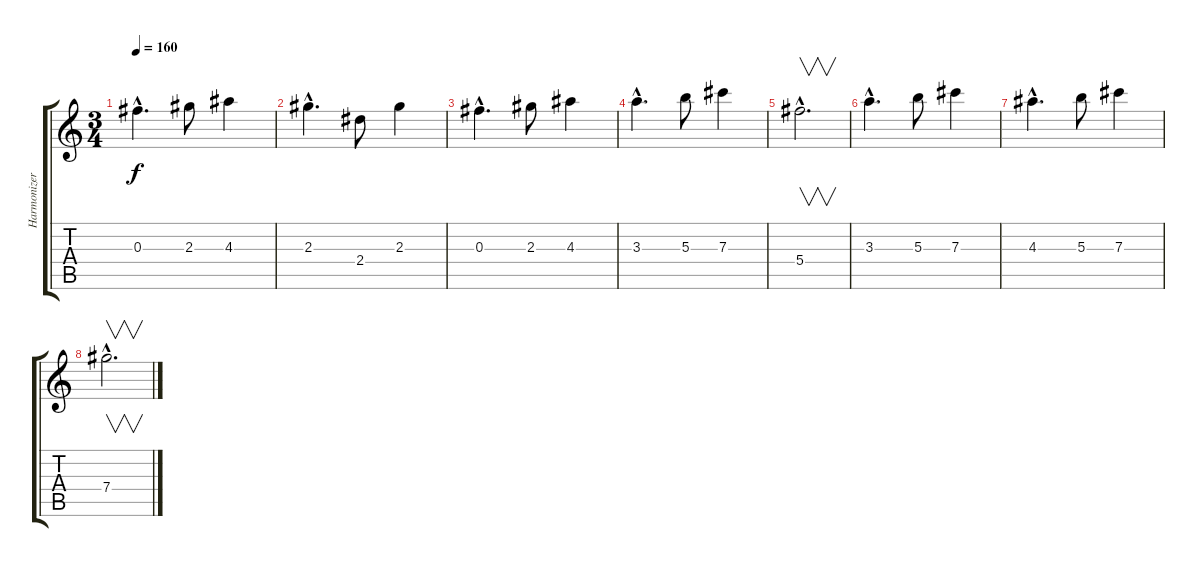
\track ("Harmonizer" "Harmonizer") {instrument overdrivenguitar}
\staff {score tabs}
\tuning (Eb5 Bb4 Gb4 Db4 Ab3 Eb3) {hide}
\ts (3 4)
\tempo 160
\clef g2
\ks c
0.3{hac}.4{d dy f} 2.3.8 4.3.4 |
2.3{hac}.4{d} 2.4.8 2.3.4 |
0.3{hac}.4{d} 2.3.8 4.3.4 |
3.3{hac}.4{d} 5.3.8 7.3.4 |
5.4{hac}.2{v d} |
3.3{hac}.4{d} 5.3.8 7.3.4 |
4.3{hac}.4{d} 5.3.8 7.3.4 |
7.4{hac}.2{v d}
